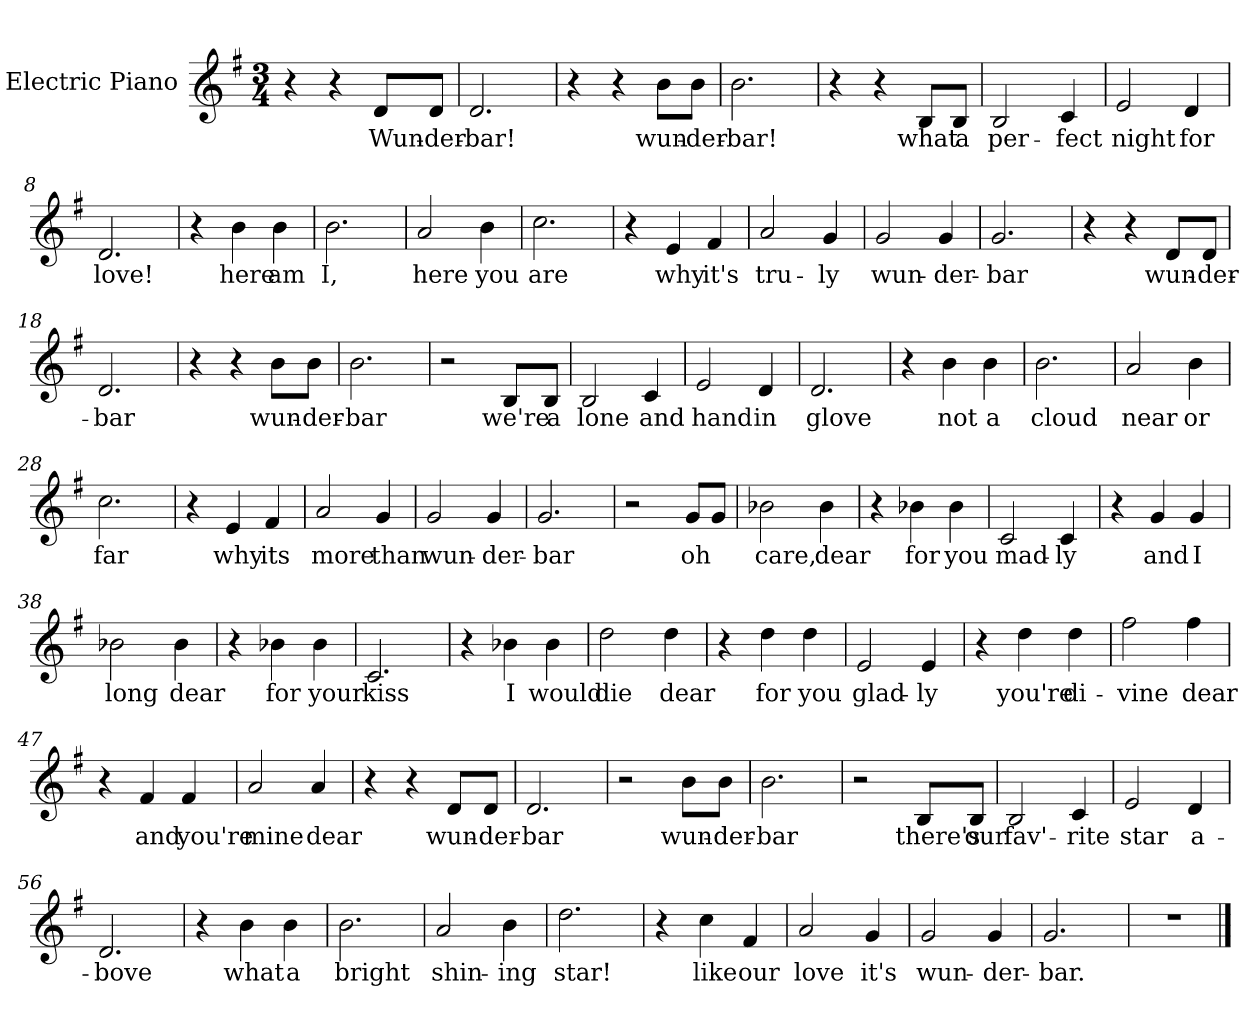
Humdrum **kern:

**kern	**text
*part1	*part1
*staff1	*staff1
*I"Electric Piano	*
*I'E.Pno	*
*clefG2	*
*k[f#]	*
*G:	*
*M3/4	*
=1	=1
4r	.
4r	.
8d/L	Wun-
8d/J	-der-
=2	=2
2.d/	-bar!
=3	=3
4r	.
4r	.
8b\L	wun-
8b\J	-der-
=4	=4
2.b\	-bar!
=5	=5
4r	.
4r	.
8B/L	what
8B/J	a
=6	=6
2B/	per-
4c/	-fect
=7	=7
2e/	night
4d/	for
=8	=8
2.d/	love!
!!LO:LB:g=z
=9	=9
4r	.
4b\	here
4b\	am
=10	=10
2.b\	I,
=11	=11
2a/	here
4b\	you
=12	=12
2.cc\	are
=13	=13
4r	.
4e/	why
4f#/	it's
=14	=14
2a/	tru-
4g/	-ly
=15	=15
2g/	wun-
4g/	-der-
=16	=16
2.g/	-bar
=17	=17
4r	.
4r	.
8d/L	wun-
8d/J	-der-
=18	=18
2.d/	-bar
!!LO:LB:g=z
=19	=19
4r	.
4r	.
8b\L	wun-
8b\J	der-
=20	=20
2.b\	-bar
=21	=21
2r	.
8B/L	we're
8B/J	a
=22	=22
2B/	lone
4c/	and
=23	=23
2e/	hand
4d/	in
=24	=24
2.d/	glove
=25	=25
4r	.
4b\	not
4b\	a
=26	=26
2.b\	cloud
=27	=27
2a/	near
4b\	or
!!LO:LB:g=z
=28	=28
2.cc\	far
=29	=29
4r	.
4e/	why
4f#/	its
=30	=30
2a/	more
4g/	than
=31	=31
2g/	wun-
4g/	-der-
=32	=32
2.g/	-bar
=33	=33
2r	.
8g/L	oh
8g/J	.
=34	=34
2b-X\	care,
4b-\	dear
=35	=35
4r	.
4b-X\	for
4b-\	you
=36	=36
2c/	mad-
4c/	-ly
!!LO:LB:g=z
=37	=37
4r	.
4g/	and
4g/	I
=38	=38
2b-X\	long
4b-\	dear
=39	=39
4r	.
4b-X\	for
4b-\	your
=40	=40
2.c/	kiss
=41	=41
4r	.
4b-X\	I
4b-\	would
=42	=42
2dd\	die
4dd\	dear
=43	=43
4r	.
4dd\	for
4dd\	you
=44	=44
2e/	glad-
4e/	-ly
!!LO:LB:g=z
=45	=45
4r	.
4dd\	you're
4dd\	di-
=46	=46
2ff#\	-vine
4ff#\	dear
=47	=47
4r	.
4f#/	and
4f#/	you're
=48	=48
2a/	mine
4a/	dear
=49	=49
4r	.
4r	.
8d/L	wun-
8d/J	-der-
!!LO:LB:g=z
=50	=50
2.d/	-bar
=51	=51
2r	.
8b\L	wun-
8b\J	-der-
=52	=52
2.b\	-bar
=53	=53
2r	.
8B/L	there's
8B/J	our
=54	=54
2B/	fav'-
4c/	-rite
=55	=55
2e/	star
4d/	a-
=56	=56
2.d/	-bove
=57	=57
4r	.
4b\	what
4b\	a
!!LO:LB:g=z
=58	=58
2.b\	bright
=59	=59
2a/	shin-
4b\	-ing
=60	=60
2.dd\	star!
=61	=61
4r	.
4cc\	like
4f#/	our
=62	=62
2a/	love
4g/	it's
=63	=63
2g/	wun-
4g/	-der-
=64	=64
2.g/	-bar.
=65	=65
2.r	.
==	==
*-	*-
